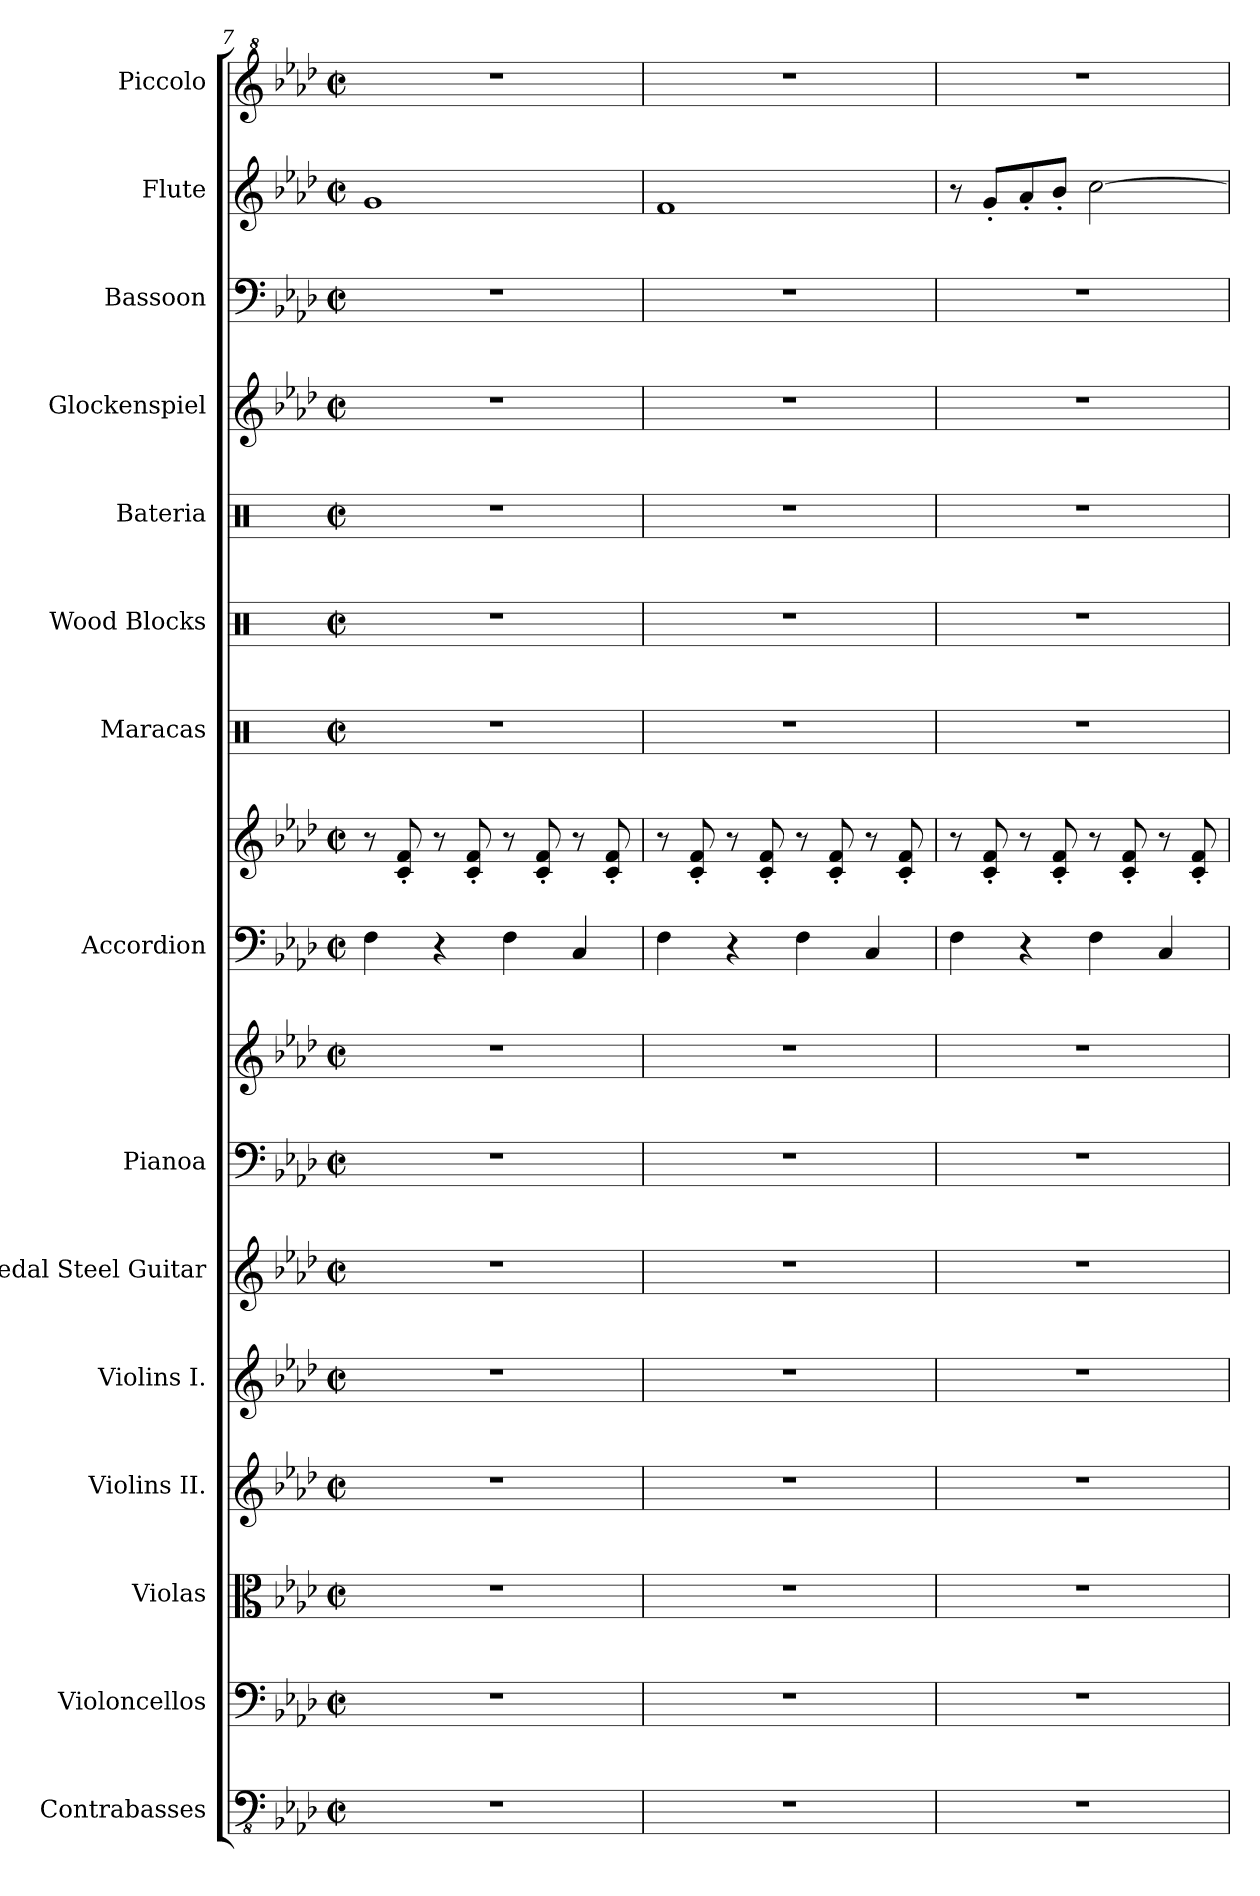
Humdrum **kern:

**kern	**kern	**kern	**kern	**kern	**kern	**kern	**kern	**kern	**kern	**kern	**kern	**kern	**kern	**kern	**kern	**kern
*part15	*part14	*part13	*part12	*part11	*part10	*part9	*part9	*part8	*part8	*part7	*part6	*part5	*part4	*part3	*part2	*part1
*staff17	*staff16	*staff15	*staff14	*staff13	*staff12	*staff11	*staff10	*staff9	*staff8	*staff7	*staff6	*staff5	*staff4	*staff3	*staff2	*staff1
*I"Contrabasses	*I"Violoncellos	*I"Violas	*I"Violins II.	*I"Violins I.	*I"Pedal Steel Guitar	*I"Pianoa	*	*I"Accordion	*	*I"Maracas	*I"Wood Blocks	*I"Bateria	*I"Glockenspiel	*I"Bassoon	*I"Flute	*I"Piccolo
*I'Cbs.	*I'Vcs.	*I'Vlas.	*I'Vlns. II	*I'Vlns. I	*I'Ped. St. Guit.	*I'Pno.	*	*I'Acc.	*	*I'Mrcs.	*I'Wd. Bl.	*	*I'Glk.	*I'Bsn.	*I'Fl.	*I'Picc.
*clefFv4	*clefF4	*clefC3	*clefG2	*clefG2	*clefG2	*clefF4	*clefG2	*clefF4	*clefG2	*clefX	*clefX	*clefX	*clefG2	*clefF4	*clefG2	*clefG^2
*ITrd7c12	*	*	*	*	*	*	*	*	*	*	*	*	*ITrd-14c-24	*	*	*ITrd-7c-12
*k[b-e-a-d-]	*k[b-e-a-d-]	*k[b-e-a-d-]	*k[b-e-a-d-]	*k[b-e-a-d-]	*k[b-e-a-d-]	*k[b-e-a-d-]	*k[b-e-a-d-]	*k[b-e-a-d-]	*k[b-e-a-d-]	*k[]	*k[]	*k[]	*k[b-e-a-d-]	*k[b-e-a-d-]	*k[b-e-a-d-]	*k[b-e-a-d-]
*M2/2	*M2/2	*M2/2	*M2/2	*M2/2	*M2/2	*M2/2	*M2/2	*M2/2	*M2/2	*M2/2	*M2/2	*M2/2	*M2/2	*M2/2	*M2/2	*M2/2
*met(c|)	*met(c|)	*met(c|)	*met(c|)	*met(c|)	*met(c|)	*met(c|)	*met(c|)	*met(c|)	*met(c|)	*met(c|)	*met(c|)	*met(c|)	*met(c|)	*met(c|)	*met(c|)	*met(c|)
=7	=7	=7	=7	=7	=7	=7	=7	=7	=7	=7	=7	=7	=7	=7	=7	=7
1r	1r	1r	1r	1r	1r	1r	1r	4F\	8r	1r	1r	1r	1r	1r	1g	1r
.	.	.	.	.	.	.	.	.	8c/' 8f/'	.	.	.	.	.	.	.
.	.	.	.	.	.	.	.	4r	8r	.	.	.	.	.	.	.
.	.	.	.	.	.	.	.	.	8c/' 8f/'	.	.	.	.	.	.	.
.	.	.	.	.	.	.	.	4F\	8r	.	.	.	.	.	.	.
.	.	.	.	.	.	.	.	.	8c/' 8f/'	.	.	.	.	.	.	.
.	.	.	.	.	.	.	.	4C/	8r	.	.	.	.	.	.	.
.	.	.	.	.	.	.	.	.	8c/' 8f/'	.	.	.	.	.	.	.
!!LO:PB:g=z
=8	=8	=8	=8	=8	=8	=8	=8	=8	=8	=8	=8	=8	=8	=8	=8	=8
1r	1r	1r	1r	1r	1r	1r	1r	4F\	8r	1r	1r	1r	1r	1r	1f	1r
.	.	.	.	.	.	.	.	.	8c/' 8f/'	.	.	.	.	.	.	.
.	.	.	.	.	.	.	.	4r	8r	.	.	.	.	.	.	.
.	.	.	.	.	.	.	.	.	8c/' 8f/'	.	.	.	.	.	.	.
.	.	.	.	.	.	.	.	4F\	8r	.	.	.	.	.	.	.
.	.	.	.	.	.	.	.	.	8c/' 8f/'	.	.	.	.	.	.	.
.	.	.	.	.	.	.	.	4C/	8r	.	.	.	.	.	.	.
.	.	.	.	.	.	.	.	.	8c/' 8f/'	.	.	.	.	.	.	.
=9	=9	=9	=9	=9	=9	=9	=9	=9	=9	=9	=9	=9	=9	=9	=9	=9
1r	1r	1r	1r	1r	1r	1r	1r	4F\	8r	1r	1r	1r	1r	1r	8r	1r
.	.	.	.	.	.	.	.	.	8c/' 8f/'	.	.	.	.	.	8g'/L	.
.	.	.	.	.	.	.	.	4r	8r	.	.	.	.	.	8a-'/	.
.	.	.	.	.	.	.	.	.	8c/' 8f/'	.	.	.	.	.	8b-'/J	.
.	.	.	.	.	.	.	.	4F\	8r	.	.	.	.	.	[2cc\	.
.	.	.	.	.	.	.	.	.	8c/' 8f/'	.	.	.	.	.	.	.
.	.	.	.	.	.	.	.	4C/	8r	.	.	.	.	.	.	.
.	.	.	.	.	.	.	.	.	8c/' 8f/'	.	.	.	.	.	.	.
=	=	=	=	=	=	=	=	=	=	=	=	=	=	=	=	=
*-	*-	*-	*-	*-	*-	*-	*-	*-	*-	*-	*-	*-	*-	*-	*-	*-
